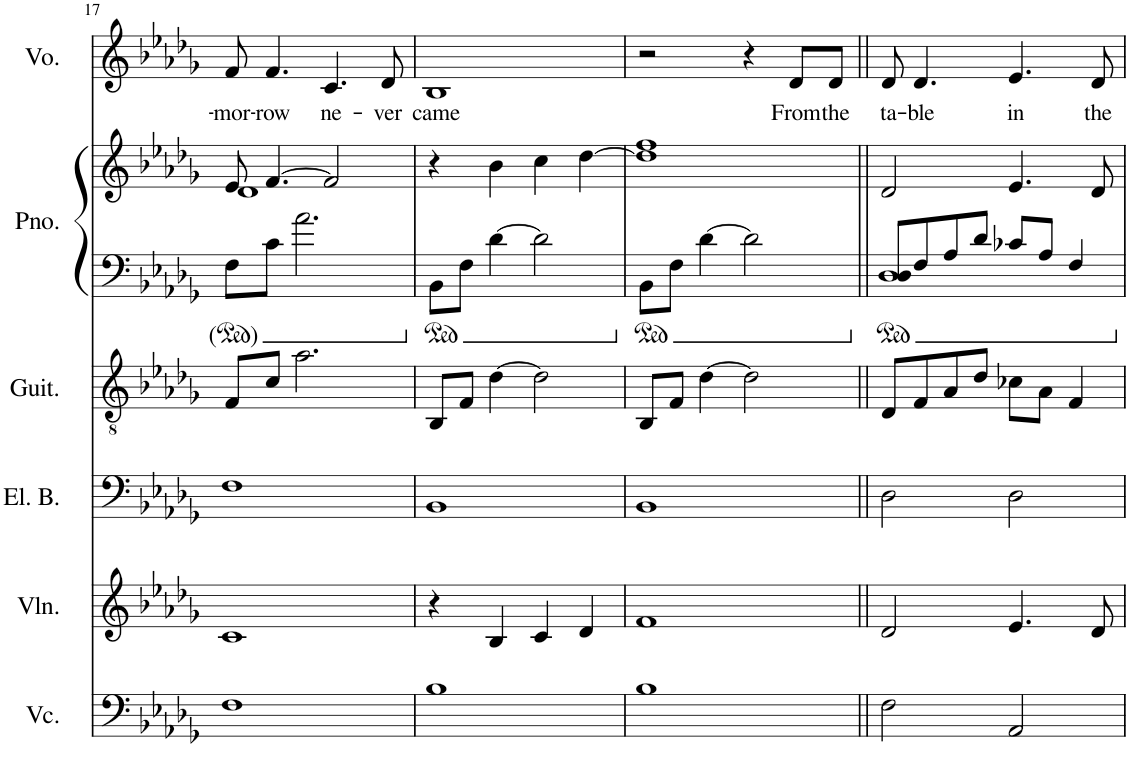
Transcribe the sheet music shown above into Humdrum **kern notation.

**kern	**kern	**kern	**kern	**kern	**kern	**kern	**text
*part6	*part5	*part4	*part3	*part2	*part2	*part1	*part1
*staff7	*staff6	*staff5	*staff4	*staff3	*staff2	*staff1	*staff1
*I"Violoncello	*I"Violin	*I"Electric Bass	*I"Classical Guitar	*I"Piano	*	*I"Voice	*
*I'Vc.	*I'Vln.	*I'El. B.	*I'Guit.	*I'Pno.	*	*I'Vo.	*
!!LO:PB:g=z
*clefF4	*clefG2	*clefF4	*clefGv2	*clefF4	*clefG2	*clefG2	*
*	*	*Trd7c12	*	*	*	*	*
*k[b-e-a-d-g-]	*k[b-e-a-d-g-]	*k[b-e-a-d-g-]	*k[b-e-a-d-g-]	*k[b-e-a-d-g-]	*k[b-e-a-d-g-]	*k[b-e-a-d-g-]	*
*M4/4	*M4/4	*M4/4	*M4/4	*M4/4	*M4/4	*M4/4	*
=17	=17	=17	=17	=17	=17	=17	=17
*	*	*	*	*	*^	*	*
!	!	!	!	!	!	!	!	!LO:LY:b
1F	1c	1F	8F/L	8F\L	8e-/	1d-	8f/	-mor-
!	!	!	!	!	!	!	!	!LO:LY:b
.	.	.	8c/J	8c\J	[4.f/	.	4.f/	-row
.	.	.	2.a-\	2.a-\	.	.	.	.
!	!	!	!	!	!	!	!	!LO:LY:b
.	.	.	.	.	2f/]	.	4.c/	ne-
!	!	!	!	!	!	!	!	!LO:LY:b
.	.	.	.	.	.	.	8d-/	-ver
*	*	*	*	*	*v	*v	*	*
=18	=18	=18	=18	=18	=18	=18	=18
!	!	!	!	!	!	!	!LO:LY:b
1B-	4r	1BB-	8BB-/L	8BB-\L	4r	1B-	came
.	.	.	8F/J	8F\J	.	.	.
.	4B-/	.	[4d-\	[4d-\	4b-\	.	.
.	4c/	.	2d-\]	2d-\]	4cc\	.	.
.	4d-/	.	.	.	[4dd-\	.	.
=19	=19	=19	=19	=19	=19	=19	=19
1B-	1f	1BB-	8BB-/L	8BB-\L	1dd-] 1ff	2r	.
.	.	.	8F/J	8F\J	.	.	.
.	.	.	[4d-\	[4d-\	.	.	.
.	.	.	2d-\]	2d-\]	.	4r	.
!	!	!	!	!	!	!	!LO:LY:b
.	.	.	.	.	.	8d-/L	From
!	!	!	!	!	!	!	!LO:LY:b
.	.	.	.	.	.	8d-/J	the
=20||	=20||	=20||	=20||	=20||	=20||	=20||	=20||
*	*	*	*	*^	*	*	*
!	!	!	!	!	!	!	!	!LO:LY:b
2F\	2d-/	2D-\	8D-/L	1D-	8D-/L	2d-/	8d-/	ta-
!	!	!	!	!	!	!	!	!LO:LY:b
.	.	.	8F/	.	8F/	.	4.d-/	-ble
.	.	.	8A-/	.	8A-/	.	.	.
.	.	.	8d-/J	.	8d-/J	.	.	.
!	!	!	!	!	!	!	!	!LO:LY:b
2AA-/	4.e-/	2D-\	8c-X\L	.	8c-X/L	4.e-/	4.e-/	in
.	.	.	8A-\J	.	8A-/J	.	.	.
.	.	.	4F/	.	4F/	.	.	.
!	!	!	!	!	!	!	!	!LO:LY:b
.	8d-/	.	.	.	.	8d-/	8d-/	the
*	*	*	*	*v	*v	*	*	*
=	=	=	=	=	=	=	=
*-	*-	*-	*-	*-	*-	*-	*-
